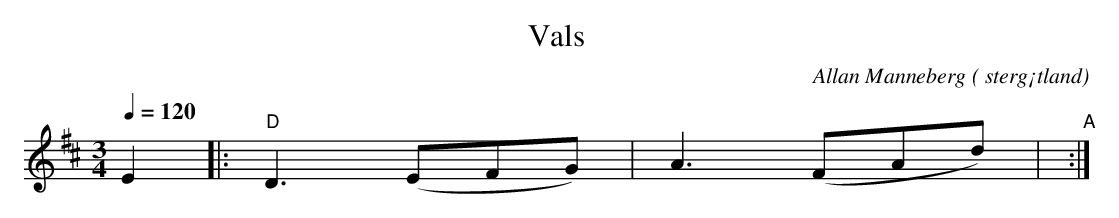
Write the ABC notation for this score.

X:1
T:Vals
O: sterg¡tland
C:Allan Manneberg
Q:1/4=120
M: 3/4
L: 1/8
K: D
E2 |: "D"D3(EFG) | A3(FAd) |"A" :|
|: :|
